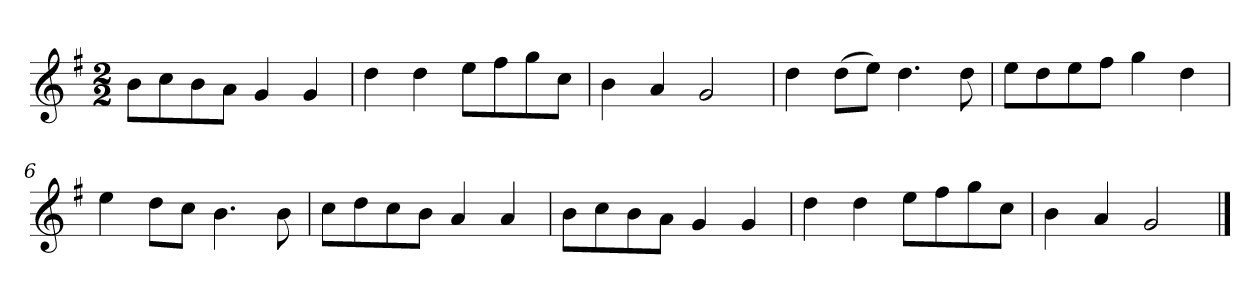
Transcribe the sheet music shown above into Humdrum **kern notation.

**kern
*part1
*staff1
*k[f#]
*M2/2
*MM120
=1
8bL
8cc
8b
8aJ
4g
4g
=2
4dd
4dd
8eeL
8ff#
8gg
8ccJ
=3
4b
4a
2g
=4
4dd
(8ddL
8eeJ)
4.dd
8dd
=5
8eeL
8dd
8ee
8ff#J
4gg
4dd
=6
4ee
8ddL
8ccJ
4.b
8b
=7
8ccL
8dd
8cc
8bJ
4a
4a
=8
8bL
8cc
8b
8aJ
4g
4g
=9
4dd
4dd
8eeL
8ff#
8gg
8ccJ
=10
4b
4a
2g
==
*-
